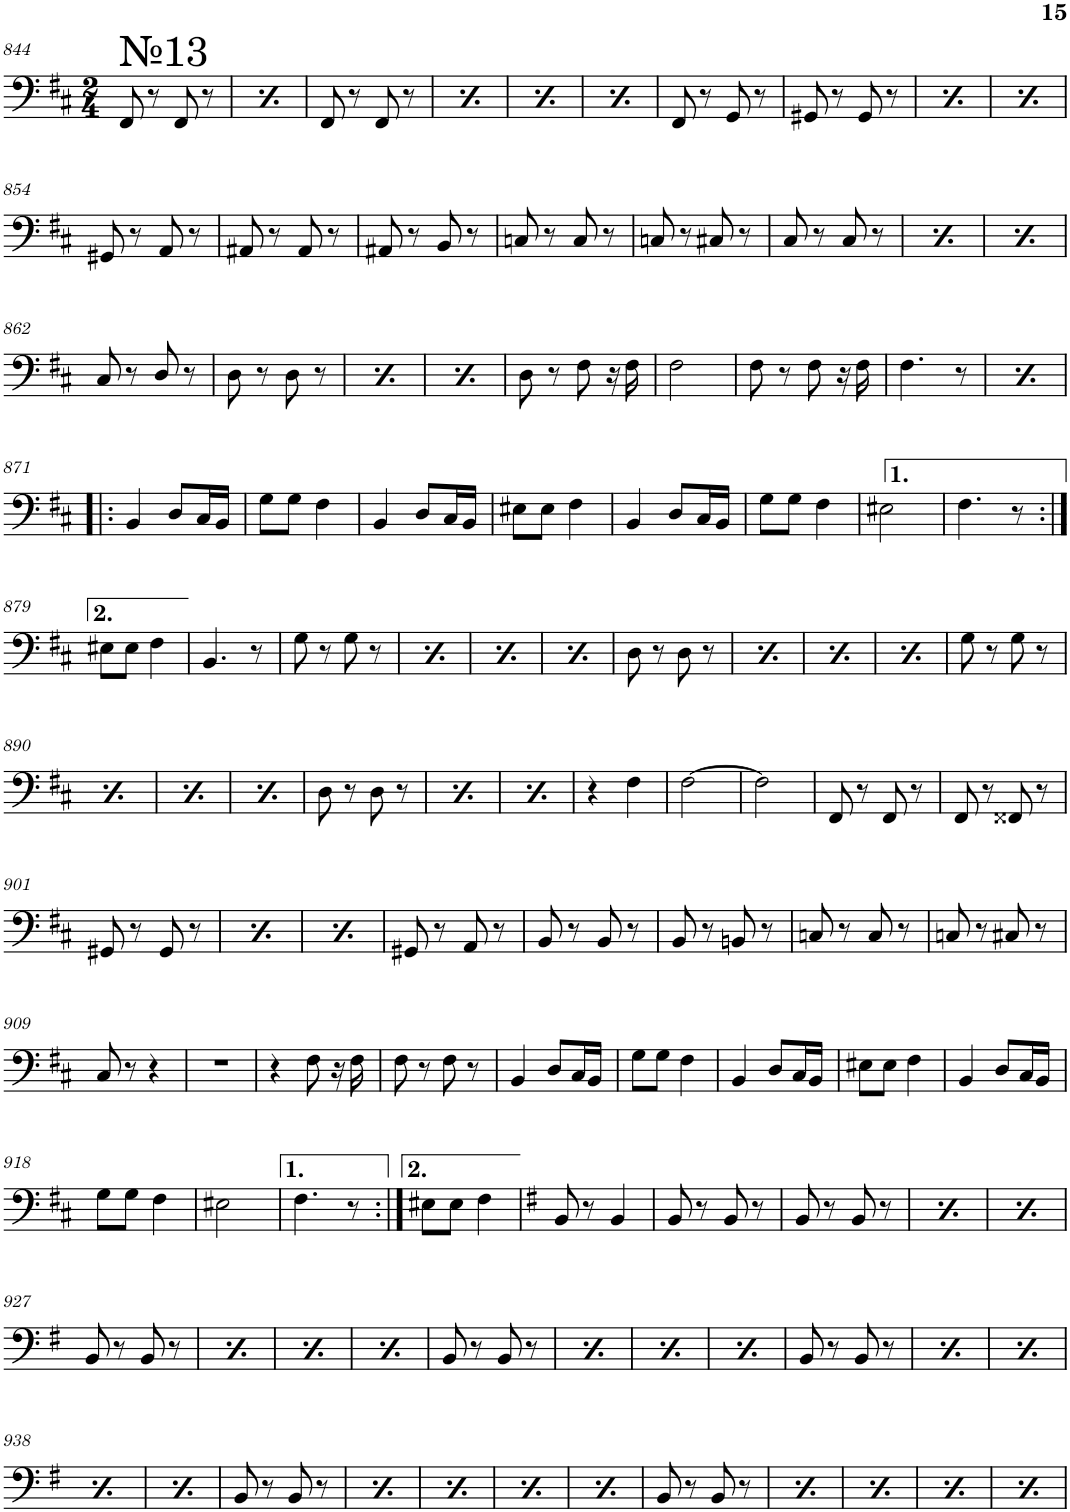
**kern
*part1
*staff1
*I"Piano
*I'Pno.
!!LO:PB:g=z
*clefF4
*k[f#c#]
*M2/4
=844
!LO:TX:a:t=№13
8FF#/
8r
8FF#/
8r
=845
!LO:TX:a:t=№13
8FF#/
8r
8FF#/
8r
=846
8FF#/
8r
8FF#/
8r
=847
8FF#/
8r
8FF#/
8r
=848
8FF#/
8r
8FF#/
8r
=849
8FF#/
8r
8FF#/
8r
=850
8FF#/
8r
8GG/
8r
=851
8GG#X/
8r
8GG#/
8r
=852
8GG#X/
8r
8GG#/
8r
=853
8GG#X/
8r
8GG#/
8r
!!LO:LB:g=z
=854
8GG#X/
8r
8AA/
8r
=855
8AA#X/
8r
8AA#/
8r
=856
8AA#X/
8r
8BB/
8r
=857
8Cn/
8r
8C/
8r
=858
8Cn/
8r
8C#X/
8r
=859
8C#/
8r
8C#/
8r
=860
8C#/
8r
8C#/
8r
=861
8C#/
8r
8C#/
8r
!!LO:LB:g=z
=862
8C#/
8r
8D/
8r
=863
8D\
8r
8D\
8r
=864
8D\
8r
8D\
8r
=865
8D\
8r
8D\
8r
=866
8D\
8r
8F#\
16r
16F#\
=867
2F#\
=868
8F#\
8r
8F#\
16r
16F#\
=869
4.F#\
8r
=870
4.F#\
8r
!!LO:LB:g=z
=871!|:
4BB/
8D/L
16C#/L
16BB/JJ
=872
8G\L
8G\J
4F#\
=873
4BB/
8D/L
16C#/L
16BB/JJ
=874
8E#X\L
8E#\J
4F#\
=875
4BB/
8D/L
16C#/L
16BB/JJ
=876
8G\L
8G\J
4F#\
=877
2E#X\
=878
4.F#\
8r
!!LO:LB:g=z
=879:|!
8E#X\L
8E#\J
4F#\
=880
4.BB/
8r
=881
8G\
8r
8G\
8r
=882
8G\
8r
8G\
8r
=883
8G\
8r
8G\
8r
=884
8G\
8r
8G\
8r
=885
8D\
8r
8D\
8r
=886
8D\
8r
8D\
8r
=887
8D\
8r
8D\
8r
=888
8D\
8r
8D\
8r
=889
8G\
8r
8G\
8r
!!LO:LB:g=z
=890
8G\
8r
8G\
8r
=891
8G\
8r
8G\
8r
=892
8G\
8r
8G\
8r
=893
8D\
8r
8D\
8r
=894
8D\
8r
8D\
8r
=895
8D\
8r
8D\
8r
=896
4r
4F#\
=897
[2F#\
=898
2F#\]
=899
8FF#/
8r
8FF#/
8r
=900
8FF#/
8r
8FF##X/
8r
!!LO:LB:g=z
=901
8GG#X/
8r
8GG#/
8r
=902
8GG#X/
8r
8GG#/
8r
=903
8GG#X/
8r
8GG#/
8r
=904
8GG#X/
8r
8AA/
8r
=905
8BB/
8r
8BB/
8r
=906
8BB/
8r
8BBn/
8r
=907
8Cn/
8r
8C/
8r
=908
8Cn/
8r
8C#X/
8r
!!LO:LB:g=z
=909
8C#/
8r
4r
=910
2r
=911
4r
8F#\
16r
16F#\
=912
8F#\
8r
8F#\
8r
=913
4BB/
8D/L
16C#/L
16BB/JJ
=914
8G\L
8G\J
4F#\
=915
4BB/
8D/L
16C#/L
16BB/JJ
=916
8E#X\L
8E#\J
4F#\
=917
4BB/
8D/L
16C#/L
16BB/JJ
!!LO:LB:g=z
=918
8G\L
8G\J
4F#\
=919
2E#X\
=920
4.F#\
8r
=921:|!
8E#X\L
8E#\J
4F#\
=922
*k[f#]
8BB/
8r
4BB/
=923
8BB/
8r
8BB/
8r
=924
8BB/
8r
8BB/
8r
=925
8BB/
8r
8BB/
8r
=926
8BB/
8r
8BB/
8r
!!LO:LB:g=z
=927
8BB/
8r
8BB/
8r
=928
8BB/
8r
8BB/
8r
=929
8BB/
8r
8BB/
8r
=930
8BB/
8r
8BB/
8r
=931
8BB/
8r
8BB/
8r
=932
8BB/
8r
8BB/
8r
=933
8BB/
8r
8BB/
8r
=934
8BB/
8r
8BB/
8r
=935
8BB/
8r
8BB/
8r
=936
8BB/
8r
8BB/
8r
=937
8BB/
8r
8BB/
8r
!!LO:LB:g=z
=938
8BB/
8r
8BB/
8r
=939
8BB/
8r
8BB/
8r
=940
8BB/
8r
8BB/
8r
=941
8BB/
8r
8BB/
8r
=942
8BB/
8r
8BB/
8r
=943
8BB/
8r
8BB/
8r
=944
8BB/
8r
8BB/
8r
=945
8BB/
8r
8BB/
8r
=946
8BB/
8r
8BB/
8r
=947
8BB/
8r
8BB/
8r
=948
8BB/
8r
8BB/
8r
=949
8BB/
8r
8BB/
8r
=
*-
